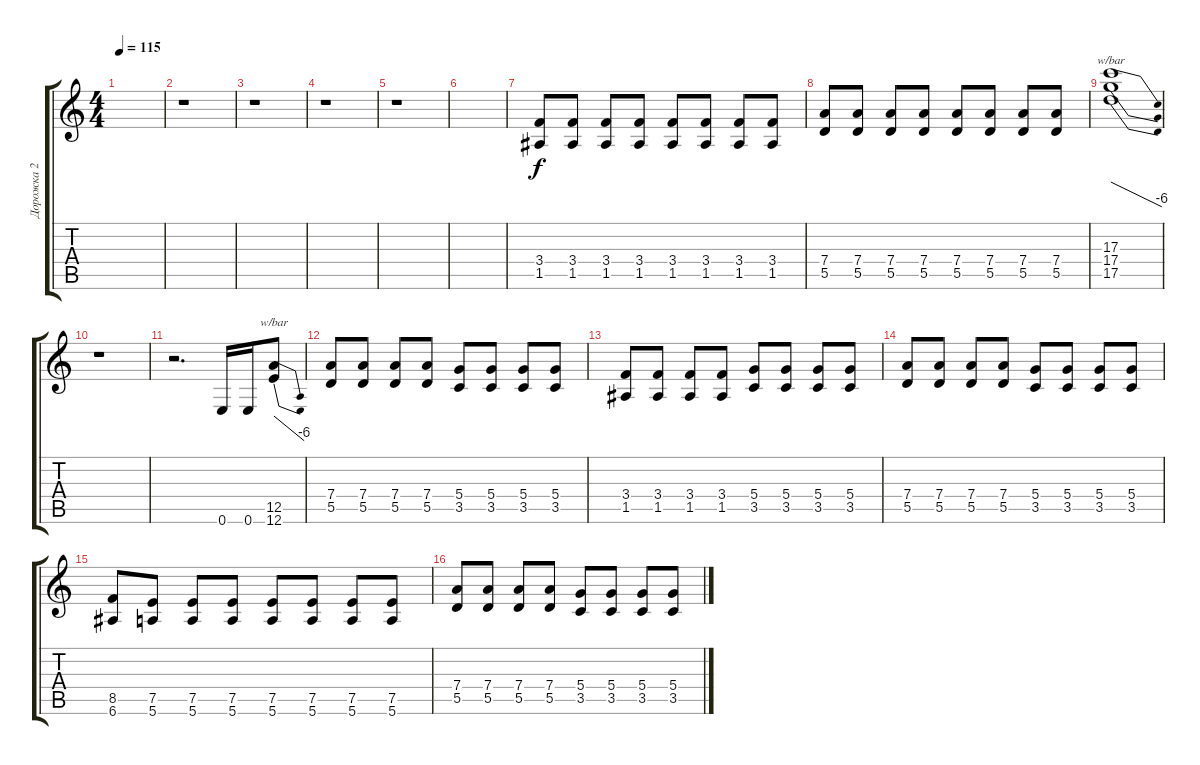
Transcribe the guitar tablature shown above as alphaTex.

\track ("Дорожка 2" "Дорожка 2") {instrument distortionguitar}
\staff {score tabs}
\tuning (E4 B3 G3 D3 A2 E2) {hide}
\ts (4 4)
\tempo 115
\clef g2
\ks c
|
r.1 |
r.1 |
r.1 |
r.1 |
|
(3.4 1.5).8 (3.4 1.5).8 (3.4 1.5).8 (3.4 1.5).8 (3.4 1.5).8 (3.4 1.5).8 (3.4 1.5).8 (3.4 1.5).8 |
(7.4 5.5).8 (7.4 5.5).8 (7.4 5.5).8 (7.4 5.5).8 (7.4 5.5).8 (7.4 5.5).8 (7.4 5.5).8 (7.4 5.5).8 |
(17.3 17.4 17.5).1{tbe (dive default 0 0 60 -24)} |
r.1 |
r.2{d} 0.6.16 0.6.16 (12.5 12.6).8{tbe (dive default 0 0 60 -24)} |
(7.4 5.5).8 (7.4 5.5).8 (7.4 5.5).8 (7.4 5.5).8 (5.4 3.5).8 (5.4 3.5).8 (5.4 3.5).8 (5.4 3.5).8 |
(3.4 1.5).8 (3.4 1.5).8 (3.4 1.5).8 (3.4 1.5).8 (5.4 3.5).8 (5.4 3.5).8 (5.4 3.5).8 (5.4 3.5).8 |
(7.4 5.5).8 (7.4 5.5).8 (7.4 5.5).8 (7.4 5.5).8 (5.4 3.5).8 (5.4 3.5).8 (5.4 3.5).8 (5.4 3.5).8 |
(8.5 6.6).8 (7.5 5.6).8 (7.5 5.6).8 (7.5 5.6).8 (7.5 5.6).8 (7.5 5.6).8 (7.5 5.6).8 (7.5 5.6).8 |
(7.4 5.5).8 (7.4 5.5).8 (7.4 5.5).8 (7.4 5.5).8 (5.4 3.5).8 (5.4 3.5).8 (5.4 3.5).8 (5.4 3.5).8
